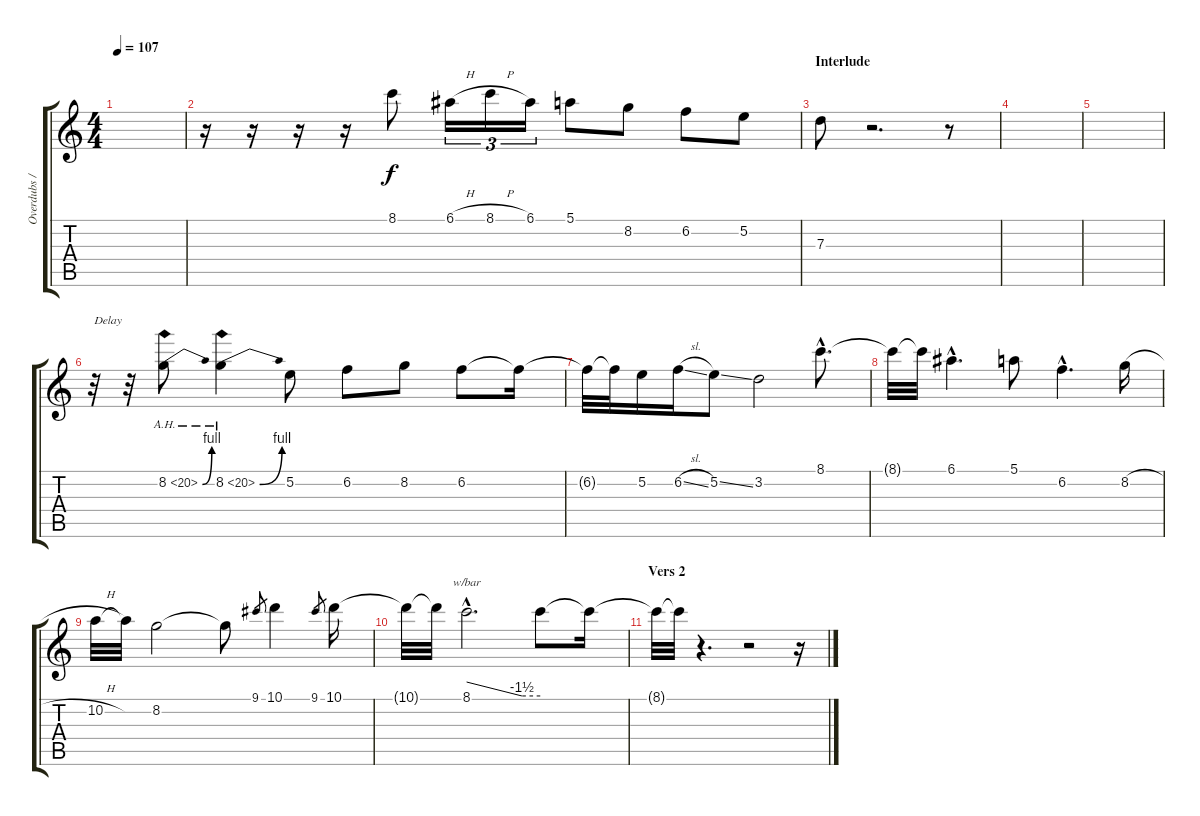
\track ("Overdubs / Delay" "Overdubs /") {instrument overdrivenguitar}
\staff {score tabs}
\tuning (E4 B3 G3 D3 A2 E2) {hide}
\ts (4 4)
\tempo 107
\clef g2
\ks c
|
r.16 r.16 r.16 r.16 8.1.8{volume 6 instrument acousticguitarsteel} 6.1{h}.16{tu (3 2)} 8.1{h}.16{tu (3 2)} 6.1.16{tu (3 2)} 5.1.8 8.2.8 6.2.8 5.2.8 |
\section ("" "Interlude")
7.3.8 r.2{d} r.8 |
|
|
r.32{txt "Delay"} r.32 8.2{be (bend 0 0 60 4) ah 12}.8{volume 7 instrument overdrivenguitar} 8.2{be (bend 0 0 60 4) ah 12}.4 5.2.8 6.2.8 8.2.8 6.2.8 6.2{t}.16 |
6.2{t}.32 6.2{t}.32 5.2.16 6.2{sl}.16 5.2{ss}.8 3.2.2 8.1{hac}.8{d} |
8.1{t}.32 8.1{t}.32 6.1{hac}.4{d} 5.1.8 6.2{hac}.4{d} 8.2{h}.16 |
10.2{h}.32 10.2{t}.32 8.2.2 8.2{t}.8 9.1.8{gr} 10.1.4 9.1.8{gr} 10.1.16 |
10.1{t}.32 10.1{t}.32 8.1{hac}.2{d tbe (custom default 0 0 45 -6 60 -6)} 8.1{t}.8 8.1{t}.16 |
\section ("" "Vers 2")
8.1{t}.32 8.1{t}.32 r.4{d} r.2 r.16
